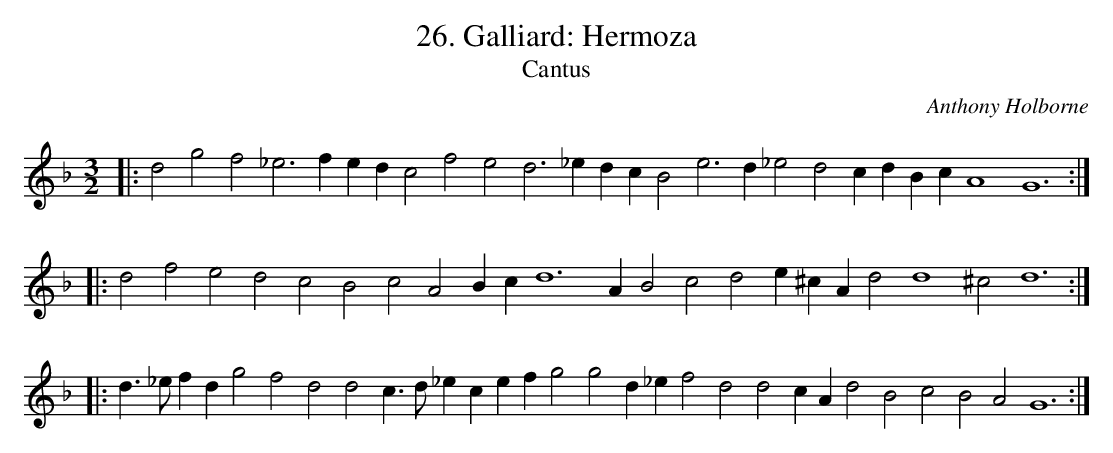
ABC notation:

X:1
T:26. Galliard: Hermoza
T:Cantus
C: Anthony Holborne
L:1/4
M:3/2
K:G dor
|: d2 g2 f2 _e3 f e d c2 f2 e2 d3 _e d c B2 e3 d _e2 d2 cd Bc A4 G6 :|
|: d2 f2 e2 d2 c2 B2 c2 A2 B c d6 A B2 c2 d2 e ^c A d2 d4 ^c2 d6 :|
|: d > _e f d g2 f2 d2 d2 c > d _e c e f g2 g2 d _e f2 d2 d2 c A d2 B2 c2 B2 A2 G6 :|
